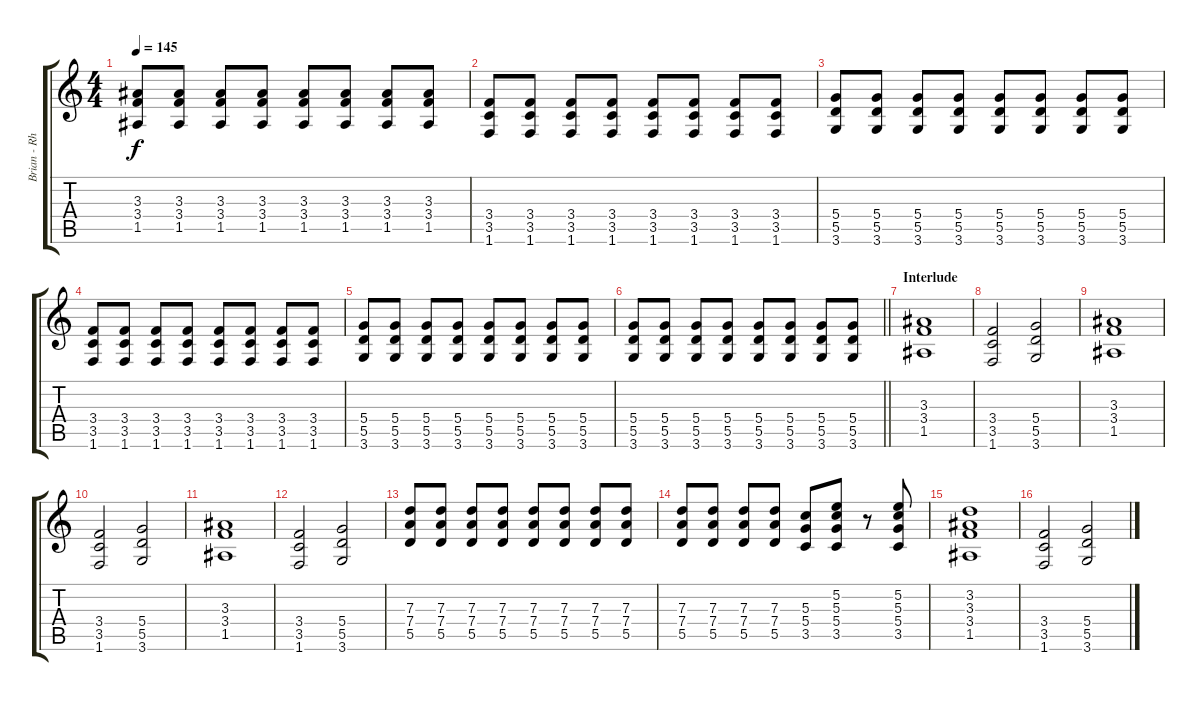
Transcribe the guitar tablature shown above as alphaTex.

\track ("Brian - Rhythm Guitar" "Brian - Rh") {instrument electricguitarjazz}
\staff {score tabs}
\tuning (E4 B3 G3 D3 A2 E2) {hide}
\ts (4 4)
\tempo 145
\clef g2
\ks c
(3.3 3.4 1.5).8{dy f} (3.3 3.4 1.5).8 (3.3 3.4 1.5).8 (3.3 3.4 1.5).8 (3.3 3.4 1.5).8 (3.3 3.4 1.5).8 (3.3 3.4 1.5).8 (3.3 3.4 1.5).8 |
(3.4 3.5 1.6).8 (3.4 3.5 1.6).8 (3.4 3.5 1.6).8 (3.4 3.5 1.6).8 (3.4 3.5 1.6).8 (3.4 3.5 1.6).8 (3.4 3.5 1.6).8 (3.4 3.5 1.6).8 |
(5.4 5.5 3.6).8 (5.4 5.5 3.6).8 (5.4 5.5 3.6).8 (5.4 5.5 3.6).8 (5.4 5.5 3.6).8 (5.4 5.5 3.6).8 (5.4 5.5 3.6).8 (5.4 5.5 3.6).8 |
(3.4 3.5 1.6).8 (3.4 3.5 1.6).8 (3.4 3.5 1.6).8 (3.4 3.5 1.6).8 (3.4 3.5 1.6).8 (3.4 3.5 1.6).8 (3.4 3.5 1.6).8 (3.4 3.5 1.6).8 |
(5.4 5.5 3.6).8 (5.4 5.5 3.6).8 (5.4 5.5 3.6).8 (5.4 5.5 3.6).8 (5.4 5.5 3.6).8 (5.4 5.5 3.6).8 (5.4 5.5 3.6).8 (5.4 5.5 3.6).8 |
\barLineRight lightlight
(5.4 5.5 3.6).8 (5.4 5.5 3.6).8 (5.4 5.5 3.6).8 (5.4 5.5 3.6).8 (5.4 5.5 3.6).8 (5.4 5.5 3.6).8 (5.4 5.5 3.6).8 (5.4 5.5 3.6).8 |
\section ("" "Interlude")
(3.3 3.4 1.5).1 |
(3.4 3.5 1.6).2 (5.4 5.5 3.6).2 |
(3.3 3.4 1.5).1 |
(3.4 3.5 1.6).2 (5.4 5.5 3.6).2 |
(3.3 3.4 1.5).1 |
(3.4 3.5 1.6).2 (5.4 5.5 3.6).2 |
(7.3 7.4 5.5).8 (7.3 7.4 5.5).8 (7.3 7.4 5.5).8 (7.3 7.4 5.5).8 (7.3 7.4 5.5).8 (7.3 7.4 5.5).8 (7.3 7.4 5.5).8 (7.3 7.4 5.5).8 |
(7.3 7.4 5.5).8 (7.3 7.4 5.5).8 (7.3 7.4 5.5).8 (7.3 7.4 5.5).8 (5.3 5.4 3.5).8 (5.2 5.3 5.4 3.5).8 r.8 (5.2 5.3 5.4 3.5).8 |
(3.2 3.3 3.4 1.5).1 |
(3.4 3.5 1.6).2 (5.4 5.5 3.6).2
